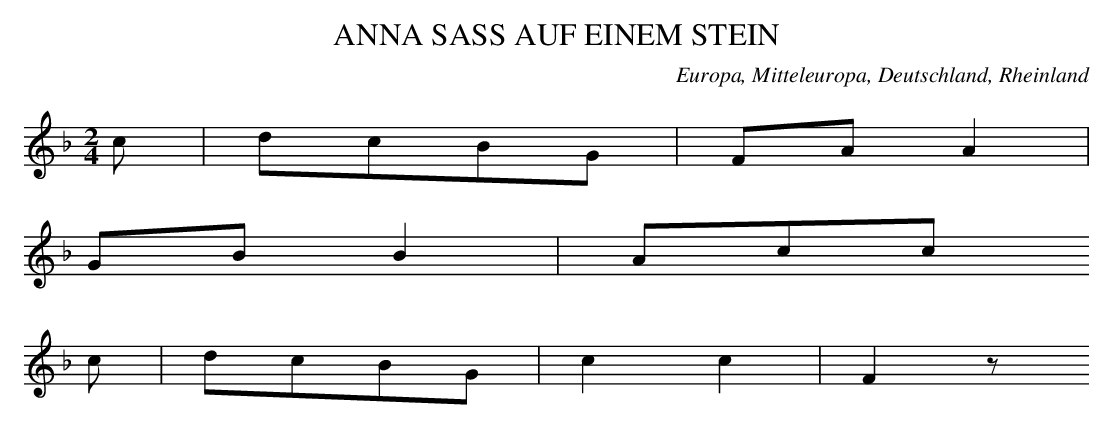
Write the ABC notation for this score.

X:1
T: ANNA SASS AUF EINEM STEIN
O: Europa, Mitteleuropa, Deutschland, Rheinland
M: 2/4
L: 1/8
K: F
c | dcBG | FAA2 |
GBB2 | Acc
c | dcBG | c2c2 | F2z
